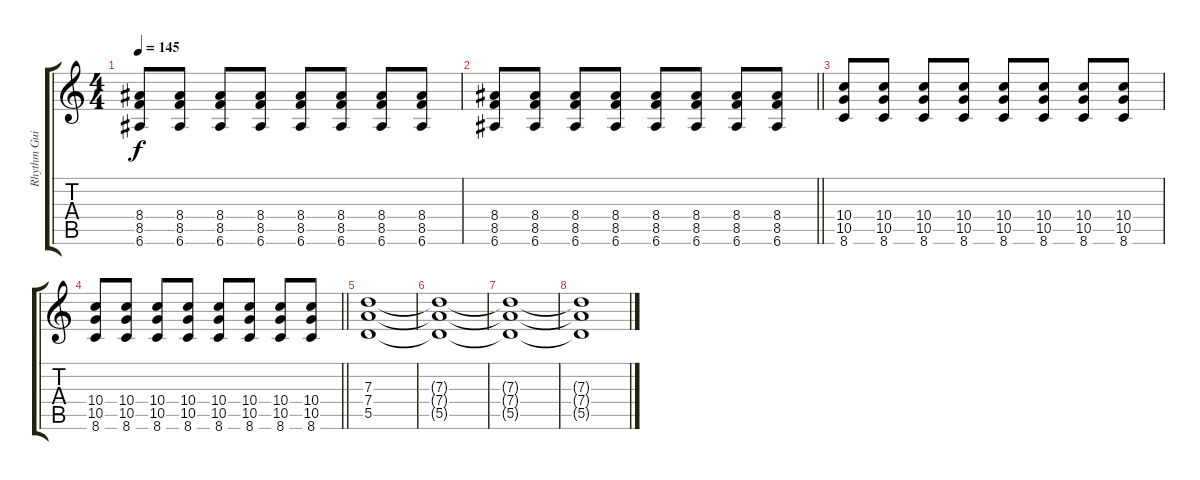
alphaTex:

\track ("Rhythm Guitar (Kele)" "Rhythm Gui") {instrument distortionguitar}
\staff {score tabs}
\tuning (E4 B3 G3 D3 A2 E2) {hide}
\ts (4 4)
\tempo 145
\clef g2
\ks c
(8.4 8.5 6.6).8{dy f} (8.4 8.5 6.6).8 (8.4 8.5 6.6).8 (8.4 8.5 6.6).8 (8.4 8.5 6.6).8 (8.4 8.5 6.6).8 (8.4 8.5 6.6).8 (8.4 8.5 6.6).8 |
\barLineRight lightlight
(8.4 8.5 6.6).8 (8.4 8.5 6.6).8 (8.4 8.5 6.6).8 (8.4 8.5 6.6).8 (8.4 8.5 6.6).8 (8.4 8.5 6.6).8 (8.4 8.5 6.6).8 (8.4 8.5 6.6).8 |
(10.4 10.5 8.6).8 (10.4 10.5 8.6).8 (10.4 10.5 8.6).8 (10.4 10.5 8.6).8 (10.4 10.5 8.6).8 (10.4 10.5 8.6).8 (10.4 10.5 8.6).8 (10.4 10.5 8.6).8 |
\barLineRight lightlight
(10.4 10.5 8.6).8 (10.4 10.5 8.6).8 (10.4 10.5 8.6).8 (10.4 10.5 8.6).8 (10.4 10.5 8.6).8 (10.4 10.5 8.6).8 (10.4 10.5 8.6).8 (10.4 10.5 8.6).8 |
(7.3 7.4 5.5).1 |
(7.3{t} 7.4{t} 5.5{t}).1 |
(7.3{t} 7.4{t} 5.5{t}).1 |
(7.3{t} 7.4{t} 5.5{t}).1
